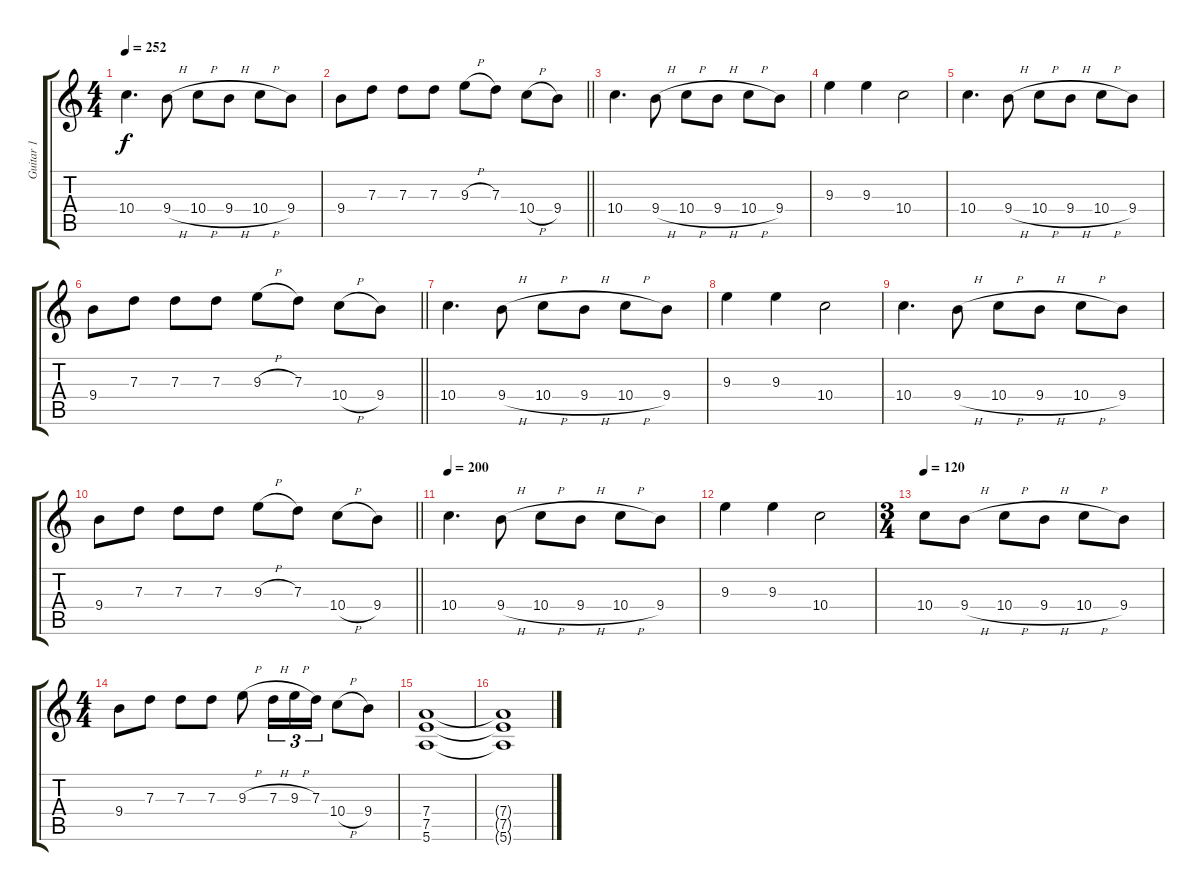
\track ("Guitar 1" "Guitar 1") {instrument distortionguitar}
\staff {score tabs}
\tuning (E4 B3 G3 D3 A2 E2) {hide}
\ts (4 4)
\tempo 252
\clef g2
\ks c
10.4.4{d dy f} 9.4{h}.8 10.4{h}.8 9.4{h}.8 10.4{h}.8 9.4.8 |
\barLineRight lightlight
9.4.8 7.3.8 7.3.8 7.3.8 9.3{h}.8 7.3.8 10.4{h}.8 9.4.8 |
10.4.4{d} 9.4{h}.8 10.4{h}.8 9.4{h}.8 10.4{h}.8 9.4.8 |
9.3.4 9.3.4 10.4.2 |
10.4.4{d} 9.4{h}.8 10.4{h}.8 9.4{h}.8 10.4{h}.8 9.4.8 |
\barLineRight lightlight
9.4.8 7.3.8 7.3.8 7.3.8 9.3{h}.8 7.3.8 10.4{h}.8 9.4.8 |
10.4.4{d} 9.4{h}.8 10.4{h}.8 9.4{h}.8 10.4{h}.8 9.4.8 |
9.3.4 9.3.4 10.4.2 |
10.4.4{d} 9.4{h}.8 10.4{h}.8 9.4{h}.8 10.4{h}.8 9.4.8 |
\barLineRight lightlight
9.4.8 7.3.8 7.3.8 7.3.8 9.3{h}.8 7.3.8 10.4{h}.8 9.4.8 |
\tempo 200
10.4.4{d} 9.4{h}.8 10.4{h}.8 9.4{h}.8 10.4{h}.8 9.4.8 |
9.3.4 9.3.4 10.4.2 |
\ts (3 4)
\tempo 120
10.4.8 9.4{h}.8 10.4{h}.8 9.4{h}.8 10.4{h}.8 9.4.8 |
\ts (4 4)
9.4.8 7.3.8 7.3.8 7.3.8 9.3{h}.8 7.3{h}.16{tu (3 2)} 9.3{h}.16{tu (3 2)} 7.3.16{tu (3 2)} 10.4{h}.8 9.4.8 |
(7.4 7.5 5.6).1 |
(7.4{t} 7.5{t} 5.6{t}).1
